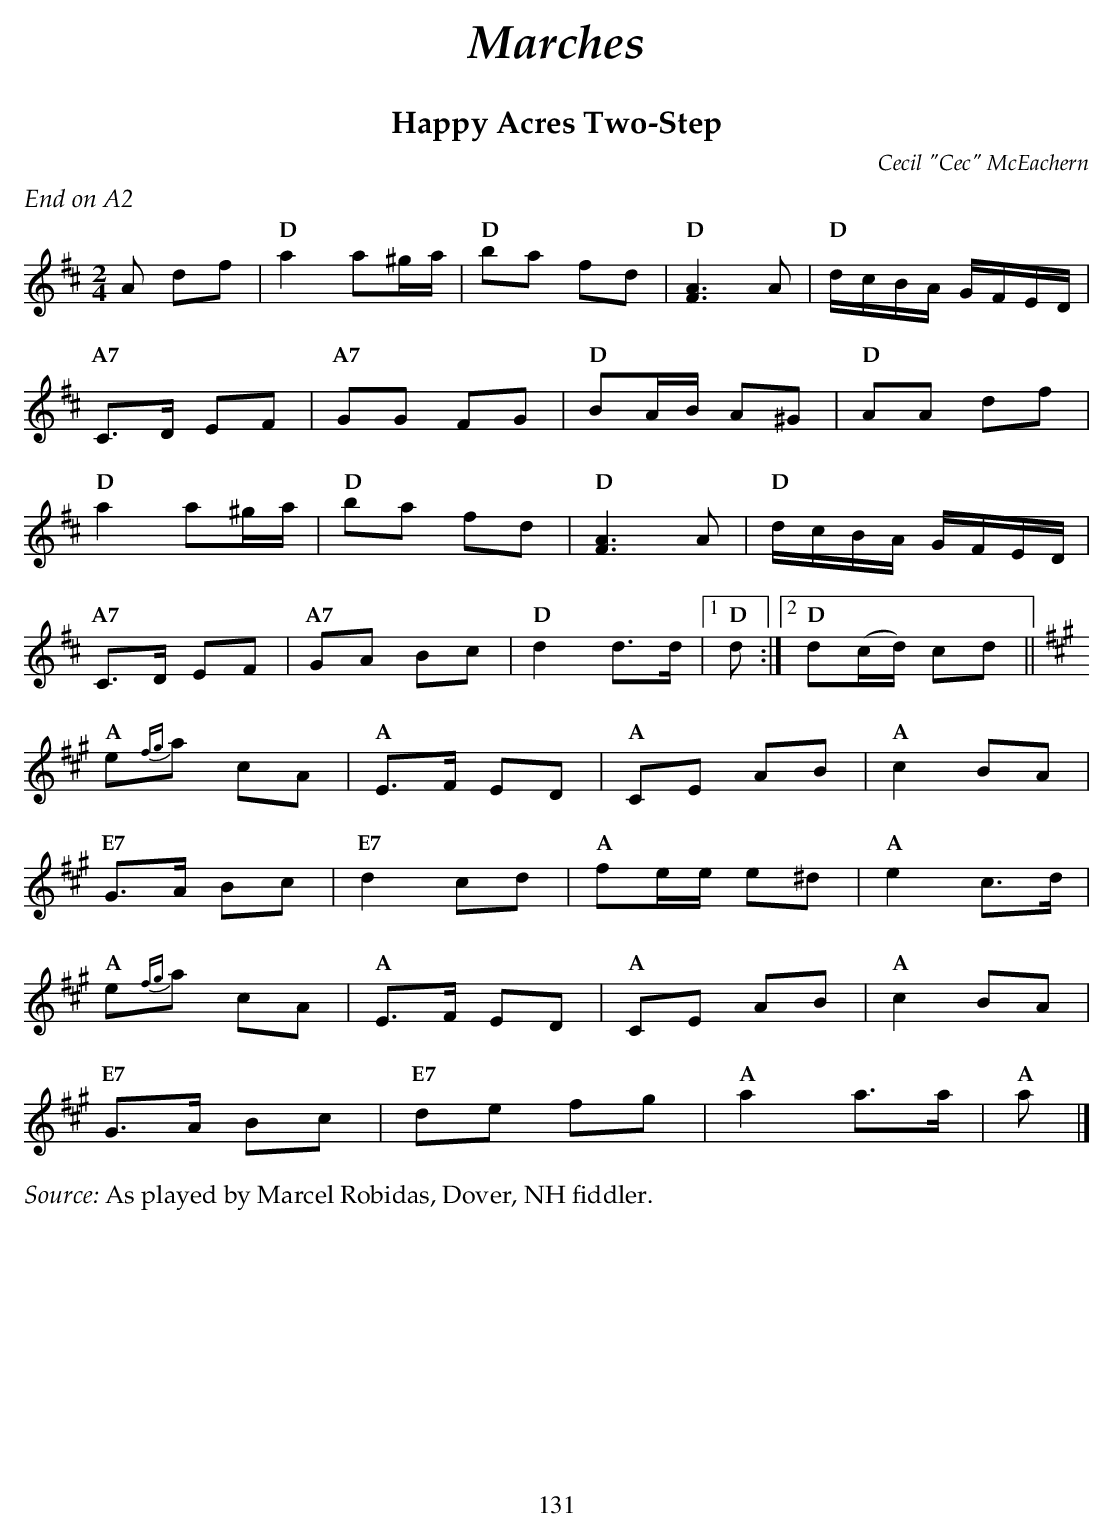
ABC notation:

X:1
T:Happy Acres Two-Step
C:Cecil "Cec" McEachern
M:2/4
L:1/16
K:D
%%text $2End on A2$0
A2 d2f2|\
"D" a4 a2^ga  | "D" b2a2 f2d2  | "D" [F6A6] A2   | "D" dcBA GFED |
"A7" C3D E2F2 | "A7" G2G2 F2G2 | "D" B2AB A2^G2  | "D" A2A2 d2f2 |
"D" a4 a2^ga  | "D" b2a2 f2d2  | "D" [F6A6] A2   | "D" dcBA GFED |
"A7" C3D E2F2 | "A7" G2A2 B2c2 | "D" d4 d3d      |1 "D" d2 :|2 "D" d2(cd) c2d2 ||
K:A
"A" e2{fg}a2 c2A2 | "A" E3F E2D2   | "A" C2E2 A2B2  | "A" c4 B2A2 |
"E7" G3A B2c2     | "E7" d4 c2d2   | "A" f2ee e2^d2 | "A" e4 c3d |
"A" e2{fg}a2 c2A2 | "A" E3F E2D2   | "A" C2E2 A2B2  | "A" c4 B2A2 |
"E7" G3A B2c2     | "E7" d2e2 f2g2 | "A" a4 a3a     | "A" a2 |]
